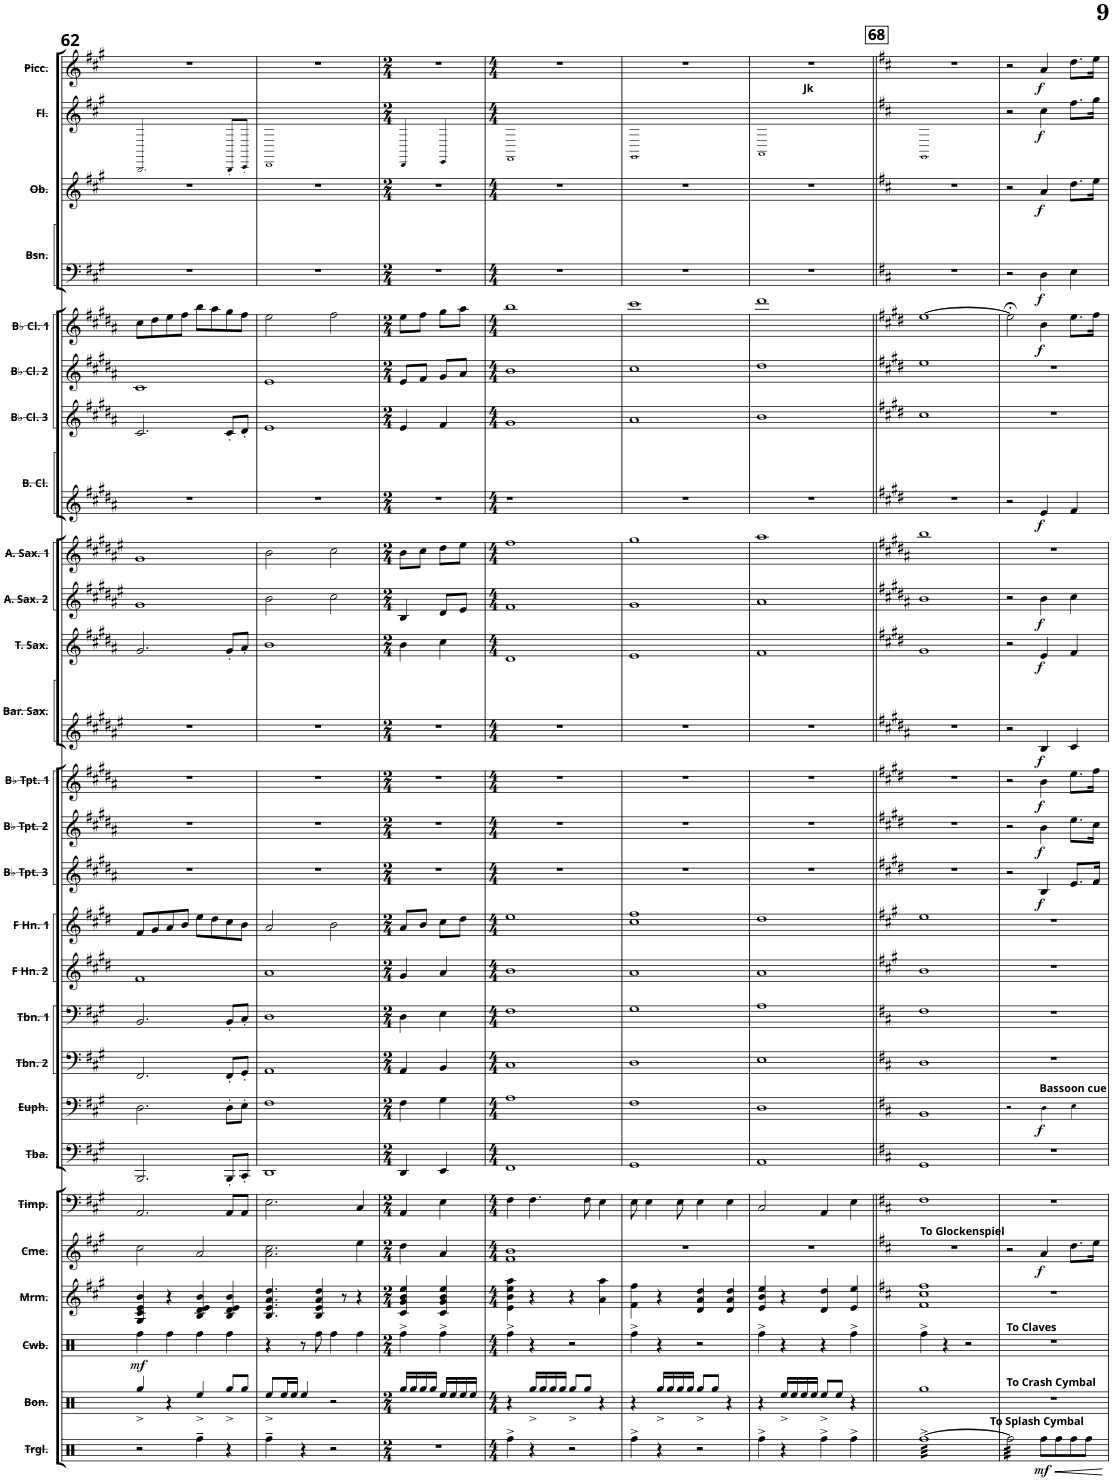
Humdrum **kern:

**kern	**dynam	**kern	**kern	**dynam	**kern	**kern	**dynam	**kern	**kern	**kern	**dynam	**kern	**kern	**kern	**kern	**kern	**dynam	**kern	**dynam	**kern	**dynam	**kern	**kern	**dynam	**kern	**dynam	**kern	**dynam	**kern	**kern	**kern	**dynam	**kern	**kern	**kern	**dynam	**kern	**kern	**dynam	**kern	**dynam	**kern	**dynam	**kern	**dynam
*part27	*part27	*part26	*part25	*part25	*part24	*part23	*part23	*part22	*part21	*part20	*part20	*part19	*part18	*part17	*part16	*part15	*part15	*part14	*part14	*part13	*part13	*part12	*part12	*part12	*part11	*part11	*part10	*part10	*part9	*part8	*part8	*part8	*part7	*part6	*part5	*part5	*part4	*part4	*part4	*part3	*part3	*part2	*part2	*part1	*part1
*staff30	*staff30	*staff29	*staff28	*staff28	*staff27	*staff26	*staff26	*staff25	*staff24	*staff23	*staff23	*staff22	*staff21	*staff20	*staff19	*staff18	*staff18	*staff17	*staff17	*staff16	*staff16	*staff15	*staff14	*staff14/15	*staff13	*staff13	*staff12	*staff12	*staff11	*staff10	*staff9	*staff9/10	*staff8	*staff7	*staff6	*staff6	*staff5	*staff4	*staff4/5	*staff3	*staff3	*staff2	*staff2	*staff1	*staff1
*I"Percussion 2	*	*I"Percussion 1	*I"Snare Drum	*	*I"Marimba	*I"Glockenspiel	*	*I"Timpani	*I"Tuba	*I"Euphonium	*	*I"Trombone 2	*I"Trombone 1	*I"F Horn 2	*I"F Horn 1	*I"Bb Trumpet 3	*	*I"Bb Trumpet 2	*	*I"Bb Trumpet 1	*	*I"Baritone Saxophone	*	*	*I"Tenor Saxophone	*	*I"Alto Saxophone 2	*	*I"Alto Saxophone 1	*I"Bass Clarinet	*	*	*I"Bb Clarinet 3	*I"Bb Clarinet 2	*I"Bb Clarinet 1	*	*I"Bassoon	*	*	*I"Oboe	*	*I"Flute	*	*I"Piccolo	*
*I'Perc. 2	*	*I'Perc. 1	*I'SD	*	*I'Mrm.	*I'Glk.	*	*I'Timp.	*I'Tba.	*I'Euph.	*	*I'Tbn. 2	*I'Tbn. 1	*I'F Hn. 2	*I'F Hn. 1	*I'Bb Tpt. 3	*	*I'Bb Tpt. 2	*	*I'Bb Tpt. 1	*	*I'Bar. Sax.	*	*	*I'T. Sax.	*	*I'A. Sax. 2	*	*I'A. Sax. 1	*I'B. Cl.	*	*	*I'Bb Cl. 3	*I'Bb Cl. 2	*I'Bb Cl. 1	*	*I'Bsn.	*	*	*I'Ob.	*	*I'Fl.	*	*I'Picc.	*
!!LO:PB:g=z
*clefX	*	*clefX	*clefX	*	*clefG2	*clefG2	*	*clefF4	*clefF4	*clefF4	*	*clefF4	*clefF4	*clefG2	*clefG2	*clefG2	*	*clefG2	*	*clefG2	*	*clefG2	*clefG2	*	*clefG2	*	*clefG2	*	*clefG2	*clefG2	*clefG2	*	*clefG2	*clefG2	*clefG2	*	*clefF4	*clefF4	*	*clefG2	*	*clefG2	*	*clefG2	*
*	*	*	*	*	*	*Trd-14c-24	*	*	*	*	*	*	*	*Trd4c7	*Trd4c7	*Trd1c2	*	*Trd1c2	*	*Trd1c2	*	*Trd12c21	*Trd12c21	*	*Trd8c14	*	*Trd5c9	*	*Trd5c9	*Trd8c14	*Trd8c14	*	*Trd1c2	*Trd1c2	*Trd1c2	*	*	*	*	*	*	*	*	*Trd-7c-12	*
*k[]	*	*k[]	*k[b-e-a-d-g-]	*	*k[f#c#g#]	*k[f#c#g#]	*	*k[f#c#g#]	*k[f#c#g#]	*k[f#c#g#]	*	*k[f#c#g#]	*k[f#c#g#]	*k[f#c#g#d#]	*k[f#c#g#d#]	*k[f#c#g#d#a#]	*	*k[f#c#g#d#a#]	*	*k[f#c#g#d#a#]	*	*k[f#c#g#d#a#e#]	*k[f#c#g#d#a#e#]	*	*k[f#c#g#d#a#]	*	*k[f#c#g#d#a#e#]	*	*k[f#c#g#d#a#e#]	*k[f#c#g#d#a#]	*k[f#c#g#d#a#]	*	*k[f#c#g#d#a#]	*k[f#c#g#d#a#]	*k[f#c#g#d#a#]	*	*k[f#c#g#]	*k[f#c#g#]	*	*k[f#c#g#]	*	*k[f#c#g#]	*	*k[f#c#g#]	*
*M4/4	*	*M4/4	*M4/4	*	*M4/4	*M4/4	*	*M4/4	*M4/4	*M4/4	*	*M4/4	*M4/4	*M4/4	*M4/4	*M4/4	*	*M4/4	*	*M4/4	*	*M4/4	*M4/4	*	*M4/4	*	*M4/4	*	*M4/4	*M4/4	*M4/4	*	*M4/4	*M4/4	*M4/4	*	*M4/4	*M4/4	*	*M4/4	*	*M4/4	*	*M4/4	*
=62	=62	=62	=62	=62	=62	=62	=62	=62	=62	=62	=62	=62	=62	=62	=62	=62	=62	=62	=62	=62	=62	=62	=62	=62	=62	=62	=62	=62	=62	=62	=62	=62	=62	=62	=62	=62	=62	=62	=62	=62	=62	=62	=62	=62	=62
!	!	!	!	!LO:DY:b	!	!	!	!	!	!	!	!	!	!	!	!	!	!	!	!	!	!	!	!	!	!	!	!	!	!	!	!	!	!	!	!	!	!	!	!	!	!	!	!	!
2r	.	4Rgg^/	4Rff\	mf	4G#/ 4c#/ 4e/ 4b/	2cc#\	.	2.AA/	2.BBB/	2.D\	.	2.FF#/	2.BB/	1f#	8f#/L	1r	.	1r	.	1r	.	1r	1r	.	2.g#/	.	1g#	.	1g#	1r	1r	.	2.c#/	1c#	8cc#\L	.	1r	1r	.	1r	.	2.BBB/	.	1r	.
.	.	.	.	.	.	.	.	.	.	.	.	.	.	.	8g#/	.	.	.	.	.	.	.	.	.	.	.	.	.	.	.	.	.	.	.	8dd#\	.	.	.	.	.	.	.	.	.	.
.	.	4r	4Rff\	.	4r	.	.	.	.	.	.	.	.	.	8a/	.	.	.	.	.	.	.	.	.	.	.	.	.	.	.	.	.	.	.	8ee\	.	.	.	.	.	.	.	.	.	.
.	.	.	.	.	.	.	.	.	.	.	.	.	.	.	8b/J	.	.	.	.	.	.	.	.	.	.	.	.	.	.	.	.	.	.	.	8ff#\J	.	.	.	.	.	.	.	.	.	.
4Rff~\	.	4Ree^/	4Rff\	.	4B/ 4d/ 4e/ 4b/	2a/	.	.	.	.	.	.	.	.	8ee\L	.	.	.	.	.	.	.	.	.	.	.	.	.	.	.	.	.	.	.	8bb\L	.	.	.	.	.	.	.	.	.	.
.	.	.	.	.	.	.	.	.	.	.	.	.	.	.	8dd#\	.	.	.	.	.	.	.	.	.	.	.	.	.	.	.	.	.	.	.	8aa#\	.	.	.	.	.	.	.	.	.	.
4r	.	8Rgg^/L	4Rff\	.	4B/ 4d/ 4e/ 4b/	.	.	8AA/L	8BBB'/L	8D'\L	.	8FF#'/L	8BB'/L	.	8cc#\	.	.	.	.	.	.	.	.	.	8g#'/L	.	.	.	.	.	.	.	8c#'/L	.	8gg#\	.	.	.	.	.	.	8BBB'/L	.	.	.
.	.	8Rgg/J	.	.	.	.	.	8AA/J	8CC#'/J	8E'\J	.	8GG#'/J	8C#'/J	.	8b\J	.	.	.	.	.	.	.	.	.	8a#'/J	.	.	.	.	.	.	.	8d#'/J	.	8ff#\J	.	.	.	.	.	.	8CC#'/J	.	.	.
=63	=63	=63	=63	=63	=63	=63	=63	=63	=63	=63	=63	=63	=63	=63	=63	=63	=63	=63	=63	=63	=63	=63	=63	=63	=63	=63	=63	=63	=63	=63	=63	=63	=63	=63	=63	=63	=63	=63	=63	=63	=63	=63	=63	=63	=63
4Rff~\	.	8Ree^/L	4r	.	4.B/ 4.e/ 4.a/ 4.dd/	2.a\ 2.cc#\	.	2.E\	1DD	1F#	.	1AA	1D	1a	2a/	1r	.	1r	.	1r	.	1r	1r	.	1b	.	2b\	.	2b\	1r	1r	.	1e	1e	2ee\	.	1r	1r	.	1r	.	1DD	.	1r	.
.	.	16Ree/L	.	.	.	.	.	.	.	.	.	.	.	.	.	.	.	.	.	.	.	.	.	.	.	.	.	.	.	.	.	.	.	.	.	.	.	.	.	.	.	.	.	.	.
.	.	16Ree/JJ	.	.	.	.	.	.	.	.	.	.	.	.	.	.	.	.	.	.	.	.	.	.	.	.	.	.	.	.	.	.	.	.	.	.	.	.	.	.	.	.	.	.	.
4r	.	4Ree/	8r	.	.	.	.	.	.	.	.	.	.	.	.	.	.	.	.	.	.	.	.	.	.	.	.	.	.	.	.	.	.	.	.	.	.	.	.	.	.	.	.	.	.
.	.	.	8Rff\	.	4B/ 4e/ 4a/ 4dd/	.	.	.	.	.	.	.	.	.	.	.	.	.	.	.	.	.	.	.	.	.	.	.	.	.	.	.	.	.	.	.	.	.	.	.	.	.	.	.	.
2r	.	2r	4Rff\	.	.	.	.	.	.	.	.	.	.	.	2b\	.	.	.	.	.	.	.	.	.	.	.	2cc#\	.	2cc#\	.	.	.	.	.	2ff#\	.	.	.	.	.	.	.	.	.	.
.	.	.	.	.	8r	.	.	.	.	.	.	.	.	.	.	.	.	.	.	.	.	.	.	.	.	.	.	.	.	.	.	.	.	.	.	.	.	.	.	.	.	.	.	.	.
.	.	.	4Rff\	.	4r	4ee\	.	4C#/	.	.	.	.	.	.	.	.	.	.	.	.	.	.	.	.	.	.	.	.	.	.	.	.	.	.	.	.	.	.	.	.	.	.	.	.	.
=64	=64	=64	=64	=64	=64	=64	=64	=64	=64	=64	=64	=64	=64	=64	=64	=64	=64	=64	=64	=64	=64	=64	=64	=64	=64	=64	=64	=64	=64	=64	=64	=64	=64	=64	=64	=64	=64	=64	=64	=64	=64	=64	=64	=64	=64
*M2/4	*	*M2/4	*M2/4	*	*M2/4	*M2/4	*	*M2/4	*M2/4	*M2/4	*	*M2/4	*M2/4	*M2/4	*M2/4	*M2/4	*	*M2/4	*	*M2/4	*	*M2/4	*M2/4	*	*M2/4	*	*M2/4	*	*M2/4	*M2/4	*M2/4	*	*M2/4	*M2/4	*M2/4	*	*M2/4	*M2/4	*	*M2/4	*	*M2/4	*	*M2/4	*
2r	.	16Rgg/LL	4Rff^\	.	4c#/ 4g#/ 4b/ 4ee/	4dd\	.	4AA/	4DD/	4F#\	.	4AA/	4D\	4g#/	8a/L	2r	.	2r	.	2r	.	2r	2r	.	4b\	.	4B/	.	8b\L	2r	2r	.	4e/	8e/L	8ee\L	.	2r	2r	.	2r	.	4DD/	.	2r	.
.	.	16Rgg/	.	.	.	.	.	.	.	.	.	.	.	.	.	.	.	.	.	.	.	.	.	.	.	.	.	.	.	.	.	.	.	.	.	.	.	.	.	.	.	.	.	.	.
.	.	16Rgg/	.	.	.	.	.	.	.	.	.	.	.	.	8b/J	.	.	.	.	.	.	.	.	.	.	.	.	.	8cc#\J	.	.	.	.	8f#/J	8ff#\J	.	.	.	.	.	.	.	.	.	.
.	.	16Rgg/JJ	.	.	.	.	.	.	.	.	.	.	.	.	.	.	.	.	.	.	.	.	.	.	.	.	.	.	.	.	.	.	.	.	.	.	.	.	.	.	.	.	.	.	.
.	.	16Ree/LL	4Rff^\	.	4c#/ 4g#/ 4b/ 4ee/	4a/	.	4E\	4EE/	4G#\	.	4BB/	4E\	4a/	8cc#\L	.	.	.	.	.	.	.	.	.	4cc#\	.	8d#/L	.	8dd#\L	.	.	.	4f#/	8g#/L	8gg#\L	.	.	.	.	.	.	4EE/	.	.	.
.	.	16Ree/	.	.	.	.	.	.	.	.	.	.	.	.	.	.	.	.	.	.	.	.	.	.	.	.	.	.	.	.	.	.	.	.	.	.	.	.	.	.	.	.	.	.	.
.	.	16Ree/	.	.	.	.	.	.	.	.	.	.	.	.	8dd#\J	.	.	.	.	.	.	.	.	.	.	.	8e#/J	.	8ee#\J	.	.	.	.	8a#/J	8aa#\J	.	.	.	.	.	.	.	.	.	.
.	.	16Ree/JJ	.	.	.	.	.	.	.	.	.	.	.	.	.	.	.	.	.	.	.	.	.	.	.	.	.	.	.	.	.	.	.	.	.	.	.	.	.	.	.	.	.	.	.
=65	=65	=65	=65	=65	=65	=65	=65	=65	=65	=65	=65	=65	=65	=65	=65	=65	=65	=65	=65	=65	=65	=65	=65	=65	=65	=65	=65	=65	=65	=65	=65	=65	=65	=65	=65	=65	=65	=65	=65	=65	=65	=65	=65	=65	=65
*M4/4	*	*M4/4	*M4/4	*	*M4/4	*M4/4	*	*M4/4	*M4/4	*M4/4	*	*M4/4	*M4/4	*M4/4	*M4/4	*M4/4	*	*M4/4	*	*M4/4	*	*M4/4	*M4/4	*	*M4/4	*	*M4/4	*	*M4/4	*M4/4	*M4/4	*	*M4/4	*M4/4	*M4/4	*	*M4/4	*M4/4	*	*M4/4	*	*M4/4	*	*M4/4	*
4Rff^\	.	4r	4Rff^\	.	4e\ 4b\ 4ee\ 4aa\	1f# 1b	.	4F#\	1FF#	1A	.	1C#	1F#	1b	1ee	1r	.	1r	.	1r	.	1r	1r	.	1d#	.	1f#	.	1ff#	1r	1r	.	1g#	1b	1bb	.	1r	1r	.	1r	.	1FF#	.	1r	.
4r	.	16Rgg^/LL	4r	.	4r	.	.	4.F#\	.	.	.	.	.	.	.	.	.	.	.	.	.	.	.	.	.	.	.	.	.	.	.	.	.	.	.	.	.	.	.	.	.	.	.	.	.
.	.	16Rgg/	.	.	.	.	.	.	.	.	.	.	.	.	.	.	.	.	.	.	.	.	.	.	.	.	.	.	.	.	.	.	.	.	.	.	.	.	.	.	.	.	.	.	.
.	.	16Rgg/	.	.	.	.	.	.	.	.	.	.	.	.	.	.	.	.	.	.	.	.	.	.	.	.	.	.	.	.	.	.	.	.	.	.	.	.	.	.	.	.	.	.	.
.	.	16Rgg/JJ	.	.	.	.	.	.	.	.	.	.	.	.	.	.	.	.	.	.	.	.	.	.	.	.	.	.	.	.	.	.	.	.	.	.	.	.	.	.	.	.	.	.	.
2r	.	8Rgg^/L	2r	.	4r	.	.	.	.	.	.	.	.	.	.	.	.	.	.	.	.	.	.	.	.	.	.	.	.	.	.	.	.	.	.	.	.	.	.	.	.	.	.	.	.
.	.	8Rgg/J	.	.	.	.	.	8F#\	.	.	.	.	.	.	.	.	.	.	.	.	.	.	.	.	.	.	.	.	.	.	.	.	.	.	.	.	.	.	.	.	.	.	.	.	.
.	.	4r	.	.	4a\ 4aa\	.	.	4E\	.	.	.	.	.	.	.	.	.	.	.	.	.	.	.	.	.	.	.	.	.	.	.	.	.	.	.	.	.	.	.	.	.	.	.	.	.
=66	=66	=66	=66	=66	=66	=66	=66	=66	=66	=66	=66	=66	=66	=66	=66	=66	=66	=66	=66	=66	=66	=66	=66	=66	=66	=66	=66	=66	=66	=66	=66	=66	=66	=66	=66	=66	=66	=66	=66	=66	=66	=66	=66	=66	=66
4Rff^\	.	4r	4Rff^\	.	4f#\ 4ff#\	1r	.	8E\	1GG#	1F#	.	1D	1G#	1a	1cc# 1ff#	1r	.	1r	.	1r	.	1r	1r	.	1e	.	1g#	.	1gg#	1r	1r	.	1a#	1cc#	1ccc#	.	1r	1r	.	1r	.	1GG#	.	1r	.
.	.	.	.	.	.	.	.	4E\	.	.	.	.	.	.	.	.	.	.	.	.	.	.	.	.	.	.	.	.	.	.	.	.	.	.	.	.	.	.	.	.	.	.	.	.	.
4r	.	16Rgg^/LL	4r	.	4r	.	.	.	.	.	.	.	.	.	.	.	.	.	.	.	.	.	.	.	.	.	.	.	.	.	.	.	.	.	.	.	.	.	.	.	.	.	.	.	.
.	.	16Rgg/	.	.	.	.	.	.	.	.	.	.	.	.	.	.	.	.	.	.	.	.	.	.	.	.	.	.	.	.	.	.	.	.	.	.	.	.	.	.	.	.	.	.	.
.	.	16Rgg/	.	.	.	.	.	8E\	.	.	.	.	.	.	.	.	.	.	.	.	.	.	.	.	.	.	.	.	.	.	.	.	.	.	.	.	.	.	.	.	.	.	.	.	.
.	.	16Rgg/JJ	.	.	.	.	.	.	.	.	.	.	.	.	.	.	.	.	.	.	.	.	.	.	.	.	.	.	.	.	.	.	.	.	.	.	.	.	.	.	.	.	.	.	.
2r	.	8Rgg^/L	2r	.	4d/ 4a/ 4dd/	.	.	4E\	.	.	.	.	.	.	.	.	.	.	.	.	.	.	.	.	.	.	.	.	.	.	.	.	.	.	.	.	.	.	.	.	.	.	.	.	.
.	.	8Rgg/J	.	.	.	.	.	.	.	.	.	.	.	.	.	.	.	.	.	.	.	.	.	.	.	.	.	.	.	.	.	.	.	.	.	.	.	.	.	.	.	.	.	.	.
.	.	4r	.	.	4d/ 4a/ 4dd/	.	.	4E\	.	.	.	.	.	.	.	.	.	.	.	.	.	.	.	.	.	.	.	.	.	.	.	.	.	.	.	.	.	.	.	.	.	.	.	.	.
=67	=67	=67	=67	=67	=67	=67	=67	=67	=67	=67	=67	=67	=67	=67	=67	=67	=67	=67	=67	=67	=67	=67	=67	=67	=67	=67	=67	=67	=67	=67	=67	=67	=67	=67	=67	=67	=67	=67	=67	=67	=67	=67	=67	=67	=67
4Rff^\	.	4r	4Rff^\	.	4e/ 4b/ 4ee/	1r	.	2C#/	1AA	1D	.	1E	1A	1a	1dd#	1r	.	1r	.	1r	.	1r	1r	.	1f#	.	1a#	.	1aa#	1r	1r	.	1b	1dd#	1ddd#	.	1r	1r	.	1r	.	1AA	.	1r	.
4r	.	16Ree^/LL	4r	.	4r	.	.	.	.	.	.	.	.	.	.	.	.	.	.	.	.	.	.	.	.	.	.	.	.	.	.	.	.	.	.	.	.	.	.	.	.	.	.	.	.
.	.	16Ree/	.	.	.	.	.	.	.	.	.	.	.	.	.	.	.	.	.	.	.	.	.	.	.	.	.	.	.	.	.	.	.	.	.	.	.	.	.	.	.	.	.	.	.
.	.	16Ree/	.	.	.	.	.	.	.	.	.	.	.	.	.	.	.	.	.	.	.	.	.	.	.	.	.	.	.	.	.	.	.	.	.	.	.	.	.	.	.	.	.	.	.
.	.	16Ree/JJ	.	.	.	.	.	.	.	.	.	.	.	.	.	.	.	.	.	.	.	.	.	.	.	.	.	.	.	.	.	.	.	.	.	.	.	.	.	.	.	.	.	.	.
4Rff^\	.	8Ree^/L	4r	.	4d/ 4dd/	.	.	4AA/	.	.	.	.	.	.	.	.	.	.	.	.	.	.	.	.	.	.	.	.	.	.	.	.	.	.	.	.	.	.	.	.	.	.	.	.	.
.	.	8Ree/J	.	.	.	.	.	.	.	.	.	.	.	.	.	.	.	.	.	.	.	.	.	.	.	.	.	.	.	.	.	.	.	.	.	.	.	.	.	.	.	.	.	.	.
4Rff^\	.	4r	4Rff^\	.	4e/ 4ee/	.	.	4E\	.	.	.	.	.	.	.	.	.	.	.	.	.	.	.	.	.	.	.	.	.	.	.	.	.	.	.	.	.	.	.	.	.	.	.	.	.
!!LO:REH:place=s1:a:B:cj:fs=14:t=68
=68||	=68||	=68||	=68||	=68||	=68||	=68||	=68||	=68||	=68||	=68||	=68||	=68||	=68||	=68||	=68||	=68||	=68||	=68||	=68||	=68||	=68||	=68||	=68||	=68||	=68||	=68||	=68||	=68||	=68||	=68||	=68||	=68||	=68||	=68||	=68||	=68||	=68||	=68||	=68||	=68||	=68||	=68||	=68||	=68||	=68||
*	*	*	*	*	*k[f#c#]	*k[f#c#]	*	*k[f#c#]	*k[f#c#]	*k[f#c#]	*	*k[f#c#]	*k[f#c#]	*k[f#c#g#]	*k[f#c#g#]	*k[f#c#g#d#]	*	*k[f#c#g#d#]	*	*k[f#c#g#d#]	*	*k[f#c#g#d#a#]	*k[f#c#g#d#a#]	*	*k[f#c#g#d#]	*	*k[f#c#g#d#a#]	*	*k[f#c#g#d#a#]	*k[f#c#g#d#]	*k[f#c#g#d#]	*	*k[f#c#g#d#]	*k[f#c#g#d#]	*k[f#c#g#d#]	*	*k[f#c#]	*k[f#c#]	*	*k[f#c#]	*	*k[f#c#]	*	*k[f#c#]	*
!	!	!	!	!	!	!	!	!	!	!	!	!	!	!	!	!	!	!	!	!	!	!	!	!	!	!	!	!	!	!	!	!	!	!	!	!	!	!	!	!	!	!LO:TX:a:B:t=Jk	!	!	!
!	!	!	!	!	!	!LO:TX:a:B:t=To Glockenspiel	!	!	!	!	!	!	!	!	!	!	!	!	!	!	!	!	!	!	!	!	!	!	!	!	!	!	!	!	!	!	!	!	!	!	!	!	!	!	!
*tremolo	*	*	*	*	*	*	*	*	*	*	*	*	*	*	*	*	*	*	*	*	*	*	*	*	*	*	*	*	*	*	*	*	*	*	*	*	*	*	*	*	*	*	*	*	*
[32Rff^LLL	.	1Rgg	4Rff^\	.	1f# 1cc# 1ff#	1r	.	1F#	1GG	1BB	.	1D	1F#	1b	1ee	1r	.	1r	.	1r	.	1r	1r	.	1g#	.	1b	.	1bb	1r	1r	.	1cc#	1ee	[1ee	.	1r	1r	.	1r	.	1GG	.	1r	.
32Rff^	.	.	.	.	.	.	.	.	.	.	.	.	.	.	.	.	.	.	.	.	.	.	.	.	.	.	.	.	.	.	.	.	.	.	.	.	.	.	.	.	.	.	.	.	.
32Rff^	.	.	.	.	.	.	.	.	.	.	.	.	.	.	.	.	.	.	.	.	.	.	.	.	.	.	.	.	.	.	.	.	.	.	.	.	.	.	.	.	.	.	.	.	.
32Rff^	.	.	.	.	.	.	.	.	.	.	.	.	.	.	.	.	.	.	.	.	.	.	.	.	.	.	.	.	.	.	.	.	.	.	.	.	.	.	.	.	.	.	.	.	.
32Rff^	.	.	.	.	.	.	.	.	.	.	.	.	.	.	.	.	.	.	.	.	.	.	.	.	.	.	.	.	.	.	.	.	.	.	.	.	.	.	.	.	.	.	.	.	.
32Rff^	.	.	.	.	.	.	.	.	.	.	.	.	.	.	.	.	.	.	.	.	.	.	.	.	.	.	.	.	.	.	.	.	.	.	.	.	.	.	.	.	.	.	.	.	.
32Rff^	.	.	.	.	.	.	.	.	.	.	.	.	.	.	.	.	.	.	.	.	.	.	.	.	.	.	.	.	.	.	.	.	.	.	.	.	.	.	.	.	.	.	.	.	.
32Rff^	.	.	.	.	.	.	.	.	.	.	.	.	.	.	.	.	.	.	.	.	.	.	.	.	.	.	.	.	.	.	.	.	.	.	.	.	.	.	.	.	.	.	.	.	.
32Rff^	.	.	4r	.	.	.	.	.	.	.	.	.	.	.	.	.	.	.	.	.	.	.	.	.	.	.	.	.	.	.	.	.	.	.	.	.	.	.	.	.	.	.	.	.	.
32Rff^	.	.	.	.	.	.	.	.	.	.	.	.	.	.	.	.	.	.	.	.	.	.	.	.	.	.	.	.	.	.	.	.	.	.	.	.	.	.	.	.	.	.	.	.	.
32Rff^	.	.	.	.	.	.	.	.	.	.	.	.	.	.	.	.	.	.	.	.	.	.	.	.	.	.	.	.	.	.	.	.	.	.	.	.	.	.	.	.	.	.	.	.	.
32Rff^	.	.	.	.	.	.	.	.	.	.	.	.	.	.	.	.	.	.	.	.	.	.	.	.	.	.	.	.	.	.	.	.	.	.	.	.	.	.	.	.	.	.	.	.	.
32Rff^	.	.	.	.	.	.	.	.	.	.	.	.	.	.	.	.	.	.	.	.	.	.	.	.	.	.	.	.	.	.	.	.	.	.	.	.	.	.	.	.	.	.	.	.	.
32Rff^	.	.	.	.	.	.	.	.	.	.	.	.	.	.	.	.	.	.	.	.	.	.	.	.	.	.	.	.	.	.	.	.	.	.	.	.	.	.	.	.	.	.	.	.	.
32Rff^	.	.	.	.	.	.	.	.	.	.	.	.	.	.	.	.	.	.	.	.	.	.	.	.	.	.	.	.	.	.	.	.	.	.	.	.	.	.	.	.	.	.	.	.	.
32Rff^	.	.	.	.	.	.	.	.	.	.	.	.	.	.	.	.	.	.	.	.	.	.	.	.	.	.	.	.	.	.	.	.	.	.	.	.	.	.	.	.	.	.	.	.	.
32Rff^	.	.	2r	.	.	.	.	.	.	.	.	.	.	.	.	.	.	.	.	.	.	.	.	.	.	.	.	.	.	.	.	.	.	.	.	.	.	.	.	.	.	.	.	.	.
32Rff^	.	.	.	.	.	.	.	.	.	.	.	.	.	.	.	.	.	.	.	.	.	.	.	.	.	.	.	.	.	.	.	.	.	.	.	.	.	.	.	.	.	.	.	.	.
32Rff^	.	.	.	.	.	.	.	.	.	.	.	.	.	.	.	.	.	.	.	.	.	.	.	.	.	.	.	.	.	.	.	.	.	.	.	.	.	.	.	.	.	.	.	.	.
32Rff^	.	.	.	.	.	.	.	.	.	.	.	.	.	.	.	.	.	.	.	.	.	.	.	.	.	.	.	.	.	.	.	.	.	.	.	.	.	.	.	.	.	.	.	.	.
32Rff^	.	.	.	.	.	.	.	.	.	.	.	.	.	.	.	.	.	.	.	.	.	.	.	.	.	.	.	.	.	.	.	.	.	.	.	.	.	.	.	.	.	.	.	.	.
32Rff^	.	.	.	.	.	.	.	.	.	.	.	.	.	.	.	.	.	.	.	.	.	.	.	.	.	.	.	.	.	.	.	.	.	.	.	.	.	.	.	.	.	.	.	.	.
32Rff^	.	.	.	.	.	.	.	.	.	.	.	.	.	.	.	.	.	.	.	.	.	.	.	.	.	.	.	.	.	.	.	.	.	.	.	.	.	.	.	.	.	.	.	.	.
32Rff^	.	.	.	.	.	.	.	.	.	.	.	.	.	.	.	.	.	.	.	.	.	.	.	.	.	.	.	.	.	.	.	.	.	.	.	.	.	.	.	.	.	.	.	.	.
32Rff^	.	.	.	.	.	.	.	.	.	.	.	.	.	.	.	.	.	.	.	.	.	.	.	.	.	.	.	.	.	.	.	.	.	.	.	.	.	.	.	.	.	.	.	.	.
32Rff^	.	.	.	.	.	.	.	.	.	.	.	.	.	.	.	.	.	.	.	.	.	.	.	.	.	.	.	.	.	.	.	.	.	.	.	.	.	.	.	.	.	.	.	.	.
32Rff^	.	.	.	.	.	.	.	.	.	.	.	.	.	.	.	.	.	.	.	.	.	.	.	.	.	.	.	.	.	.	.	.	.	.	.	.	.	.	.	.	.	.	.	.	.
32Rff^	.	.	.	.	.	.	.	.	.	.	.	.	.	.	.	.	.	.	.	.	.	.	.	.	.	.	.	.	.	.	.	.	.	.	.	.	.	.	.	.	.	.	.	.	.
32Rff^	.	.	.	.	.	.	.	.	.	.	.	.	.	.	.	.	.	.	.	.	.	.	.	.	.	.	.	.	.	.	.	.	.	.	.	.	.	.	.	.	.	.	.	.	.
32Rff^	.	.	.	.	.	.	.	.	.	.	.	.	.	.	.	.	.	.	.	.	.	.	.	.	.	.	.	.	.	.	.	.	.	.	.	.	.	.	.	.	.	.	.	.	.
32Rff^	.	.	.	.	.	.	.	.	.	.	.	.	.	.	.	.	.	.	.	.	.	.	.	.	.	.	.	.	.	.	.	.	.	.	.	.	.	.	.	.	.	.	.	.	.
32Rff^JJJ	.	.	.	.	.	.	.	.	.	.	.	.	.	.	.	.	.	.	.	.	.	.	.	.	.	.	.	.	.	.	.	.	.	.	.	.	.	.	.	.	.	.	.	.	.
=69	=69	=69	=69	=69	=69	=69	=69	=69	=69	=69	=69	=69	=69	=69	=69	=69	=69	=69	=69	=69	=69	=69	=69	=69	=69	=69	=69	=69	=69	=69	=69	=69	=69	=69	=69	=69	=69	=69	=69	=69	=69	=69	=69	=69	=69
!	!	!	!LO:TX:a:B:t=To Claves	!	!	!	!	!	!	!	!	!	!	!	!	!	!	!	!	!	!	!	!	!	!	!	!	!	!	!	!	!	!	!	!	!	!	!	!	!	!	!	!	!	!
!	!	!LO:TX:a:B:t=To Crash Cymbal	!	!	!	!	!	!	!	!	!	!	!	!	!	!	!	!	!	!	!	!	!	!	!	!	!	!	!	!	!	!	!	!	!	!	!	!	!	!	!	!	!	!	!
32Rff\]LLL	.	1r	1r	.	1r	2r	.	1r	1r	2r	.	1r	1r	1r	1r	2r	.	2r	.	2r	.	2r	1r	.	2r	.	2r	.	1r	2r	1r	.	1r	1r	2ee;<\]	.	2r	1r	.	2r	.	2r	.	2r	.
32Rff\	.	.	.	.	.	.	.	.	.	.	.	.	.	.	.	.	.	.	.	.	.	.	.	.	.	.	.	.	.	.	.	.	.	.	.	.	.	.	.	.	.	.	.	.	.
32Rff\	.	.	.	.	.	.	.	.	.	.	.	.	.	.	.	.	.	.	.	.	.	.	.	.	.	.	.	.	.	.	.	.	.	.	.	.	.	.	.	.	.	.	.	.	.
32Rff\	.	.	.	.	.	.	.	.	.	.	.	.	.	.	.	.	.	.	.	.	.	.	.	.	.	.	.	.	.	.	.	.	.	.	.	.	.	.	.	.	.	.	.	.	.
32Rff\	.	.	.	.	.	.	.	.	.	.	.	.	.	.	.	.	.	.	.	.	.	.	.	.	.	.	.	.	.	.	.	.	.	.	.	.	.	.	.	.	.	.	.	.	.
32Rff\	.	.	.	.	.	.	.	.	.	.	.	.	.	.	.	.	.	.	.	.	.	.	.	.	.	.	.	.	.	.	.	.	.	.	.	.	.	.	.	.	.	.	.	.	.
32Rff\	.	.	.	.	.	.	.	.	.	.	.	.	.	.	.	.	.	.	.	.	.	.	.	.	.	.	.	.	.	.	.	.	.	.	.	.	.	.	.	.	.	.	.	.	.
32Rff\	.	.	.	.	.	.	.	.	.	.	.	.	.	.	.	.	.	.	.	.	.	.	.	.	.	.	.	.	.	.	.	.	.	.	.	.	.	.	.	.	.	.	.	.	.
32Rff\	.	.	.	.	.	.	.	.	.	.	.	.	.	.	.	.	.	.	.	.	.	.	.	.	.	.	.	.	.	.	.	.	.	.	.	.	.	.	.	.	.	.	.	.	.
32Rff\	.	.	.	.	.	.	.	.	.	.	.	.	.	.	.	.	.	.	.	.	.	.	.	.	.	.	.	.	.	.	.	.	.	.	.	.	.	.	.	.	.	.	.	.	.
32Rff\	.	.	.	.	.	.	.	.	.	.	.	.	.	.	.	.	.	.	.	.	.	.	.	.	.	.	.	.	.	.	.	.	.	.	.	.	.	.	.	.	.	.	.	.	.
32Rff\	.	.	.	.	.	.	.	.	.	.	.	.	.	.	.	.	.	.	.	.	.	.	.	.	.	.	.	.	.	.	.	.	.	.	.	.	.	.	.	.	.	.	.	.	.
32Rff\	.	.	.	.	.	.	.	.	.	.	.	.	.	.	.	.	.	.	.	.	.	.	.	.	.	.	.	.	.	.	.	.	.	.	.	.	.	.	.	.	.	.	.	.	.
32Rff\	.	.	.	.	.	.	.	.	.	.	.	.	.	.	.	.	.	.	.	.	.	.	.	.	.	.	.	.	.	.	.	.	.	.	.	.	.	.	.	.	.	.	.	.	.
32Rff\	.	.	.	.	.	.	.	.	.	.	.	.	.	.	.	.	.	.	.	.	.	.	.	.	.	.	.	.	.	.	.	.	.	.	.	.	.	.	.	.	.	.	.	.	.
32Rff\JJJ	.	.	.	.	.	.	.	.	.	.	.	.	.	.	.	.	.	.	.	.	.	.	.	.	.	.	.	.	.	.	.	.	.	.	.	.	.	.	.	.	.	.	.	.	.
*Xtremolo	*	*	*	*	*	*	*	*	*	*	*	*	*	*	*	*	*	*	*	*	*	*	*	*	*	*	*	*	*	*	*	*	*	*	*	*	*	*	*	*	*	*	*	*	*
!	!	!	!	!	!	!	!	!	!	!LO:TX:a:B:t=Bassoon cue	!	!	!	!	!	!	!	!	!	!	!	!	!	!	!	!	!	!	!	!	!	!	!	!	!	!	!	!	!	!	!	!	!	!	!
!LO:TX:a:B:t=To Splash Cymbal	!	!	!	!	!	!	!	!	!	!	!	!	!	!	!	!	!	!	!	!	!	!	!	!	!	!	!	!	!	!	!	!	!	!	!	!	!	!	!	!	!	!	!	!	!
!	!LO:HP:b	!	!	!	!	!	!	!	!	!	!	!	!	!	!	!	!	!	!	!	!	!	!	!	!	!	!	!	!	!	!	!	!	!	!	!	!	!	!	!	!	!	!	!	!
!	!LO:DY:n=1:b	!	!	!	!	!	!LO:DY:b	!	!	!	!LO:DY:b	!	!	!	!	!	!LO:DY:b	!	!LO:DY:b	!	!LO:DY:b	!	!	!LO:DY:b=2	!	!LO:DY:b	!	!LO:DY:b	!	!	!	!LO:DY:b=2	!	!	!	!LO:DY:b	!	!	!LO:DY:b=2	!	!LO:DY:b	!	!LO:DY:b	!	!LO:DY:b
8Rff\L	< mf	.	.	.	.	4a/	f	.	.	4D\	f	.	.	.	.	4B/	f	4b\	f	4b\	f	4B/	.	f	4e/	f	4b\	f	.	4e/	.	f	.	.	4b\	f	4D\	.	f	4a/	f	4cc#\	f	4a/	f
8Rff\	.	.	.	.	.	.	.	.	.	.	.	.	.	.	.	.	.	.	.	.	.	.	.	.	.	.	.	.	.	.	.	.	.	.	.	.	.	.	.	.	.	.	.	.	.
8Rff\	.	.	.	.	.	8.dd\L	.	.	.	4E\	.	.	.	.	.	8.e/L	.	8.ee\L	.	8.ee\L	.	4c#/	.	.	4f#/	.	4cc#\	.	.	4f#/	.	.	.	.	8.ee\L	.	4E\	.	.	8.dd\L	.	8.ff#\L	.	8.dd\L	.
8Rff\J	.	.	.	.	.	.	.	.	.	.	.	.	.	.	.	.	.	.	.	.	.	.	.	.	.	.	.	.	.	.	.	.	.	.	.	.	.	.	.	.	.	.	.	.	.
.	.	.	.	.	.	16ee\Jk	.	.	.	.	.	.	.	.	.	16f#/Jk	.	16cc#\Jk	.	16ff#\Jk	.	.	.	.	.	.	.	.	.	.	.	.	.	.	16ff#\Jk	.	.	.	.	16ee\Jk	.	16gg\Jk	.	16ee\Jk	.
.	[	.	.	.	.	.	.	.	.	.	.	.	.	.	.	.	.	.	.	.	.	.	.	.	.	.	.	.	.	.	.	.	.	.	.	.	.	.	.	.	.	.	.	.	.
=	=	=	=	=	=	=	=	=	=	=	=	=	=	=	=	=	=	=	=	=	=	=	=	=	=	=	=	=	=	=	=	=	=	=	=	=	=	=	=	=	=	=	=	=	=
*-	*-	*-	*-	*-	*-	*-	*-	*-	*-	*-	*-	*-	*-	*-	*-	*-	*-	*-	*-	*-	*-	*-	*-	*-	*-	*-	*-	*-	*-	*-	*-	*-	*-	*-	*-	*-	*-	*-	*-	*-	*-	*-	*-	*-	*-
